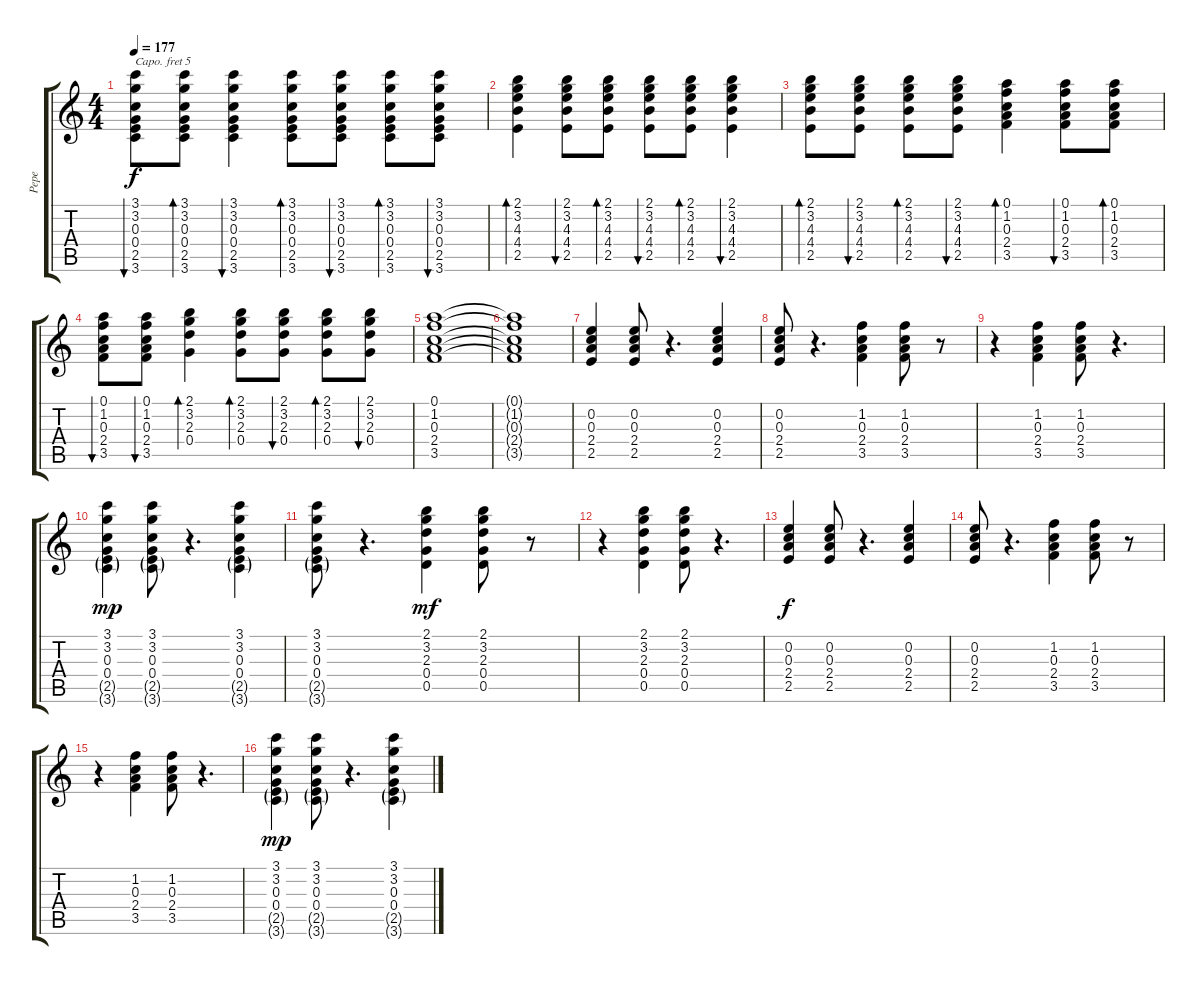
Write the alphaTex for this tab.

\track ("Pepe" "Pepe") {instrument acousticguitarsteel}
\staff {score tabs}
\capo 5
\tuning (E4 B3 G3 D3 A2 E2) {hide}
\ts (4 4)
\tempo 177
\clef g2
\ks c
(3.1 3.2 0.3 0.4 2.5 3.6).8{bu 60 dy f} (3.1 3.2 0.3 0.4 2.5 3.6).8{bd 60} (3.1 3.2 0.3 0.4 2.5 3.6).4{bu 60} (3.1 3.2 0.3 0.4 2.5 3.6).8{bd 60} (3.1 3.2 0.3 0.4 2.5 3.6).8{bu 60} (3.1 3.2 0.3 0.4 2.5 3.6).8{bd 60} (3.1 3.2 0.3 0.4 2.5 3.6).8{bu 60} |
(2.1 3.2 4.3 4.4 2.5).4{bd 60} (2.1 3.2 4.3 4.4 2.5).8{bu 60} (2.1 3.2 4.3 4.4 2.5).8{bd 60} (2.1 3.2 4.3 4.4 2.5).8{bu 60} (2.1 3.2 4.3 4.4 2.5).8{bd 60} (2.1 3.2 4.3 4.4 2.5).4{bu 60} |
(2.1 3.2 4.3 4.4 2.5).8{bd 60} (2.1 3.2 4.3 4.4 2.5).8{bu 60} (2.1 3.2 4.3 4.4 2.5).8{bd 60} (2.1 3.2 4.3 4.4 2.5).8{bu 60} (0.1 1.2 0.3 2.4 3.5).4{bd 60} (0.1 1.2 0.3 2.4 3.5).8{bu 60} (0.1 1.2 0.3 2.4 3.5).8{bd 60} |
(0.1 1.2 0.3 2.4 3.5).8{bu 60} (0.1 1.2 0.3 2.4 3.5).8{bu 60} (2.1 3.2 2.3 0.4).4{bd 60} (2.1 3.2 2.3 0.4).8{bd 60} (2.1 3.2 2.3 0.4).8{bu 60} (2.1 3.2 2.3 0.4).8{bd 60} (2.1 3.2 2.3 0.4).8{bu 60} |
(0.1 1.2 0.3 2.4 3.5).1 |
(0.1{t} 1.2{t} 0.3{t} 2.4{t} 3.5{t}).1 |
(0.2 0.3 2.4 2.5).4{instrument acousticguitarsteel} (0.2 0.3 2.4 2.5).8 r.4{d} (0.2 0.3 2.4 2.5).4 |
(0.2 0.3 2.4 2.5).8 r.4{d} (1.2 0.3 2.4 3.5).4 (1.2 0.3 2.4 3.5).8 r.8 |
r.4 (1.2 0.3 2.4 3.5).4 (1.2 0.3 2.4 3.5).8 r.4{d} |
(3.1 3.2 0.3 0.4 2.5{g} 3.6{g}).4{dy mp} (3.1 3.2 0.3 0.4 2.5{g} 3.6{g}).8 r.4{d} (3.1 3.2 0.3 0.4 2.5{g} 3.6{g}).4 |
(3.1 3.2 0.3 0.4 2.5{g} 3.6{g}).8 r.4{d} (2.1 3.2 2.3 0.4 0.5).4{dy mf} (2.1 3.2 2.3 0.4 0.5).8 r.8 |
r.4 (2.1 3.2 2.3 0.4 0.5).4 (2.1 3.2 2.3 0.4 0.5).8 r.4{d} |
(0.2 0.3 2.4 2.5).4{dy f} (0.2 0.3 2.4 2.5).8 r.4{d} (0.2 0.3 2.4 2.5).4 |
(0.2 0.3 2.4 2.5).8 r.4{d} (1.2 0.3 2.4 3.5).4 (1.2 0.3 2.4 3.5).8 r.8 |
r.4 (1.2 0.3 2.4 3.5).4 (1.2 0.3 2.4 3.5).8 r.4{d} |
(3.1 3.2 0.3 0.4 2.5{g} 3.6{g}).4{dy mp} (3.1 3.2 0.3 0.4 2.5{g} 3.6{g}).8 r.4{d} (3.1 3.2 0.3 0.4 2.5{g} 3.6{g}).4
